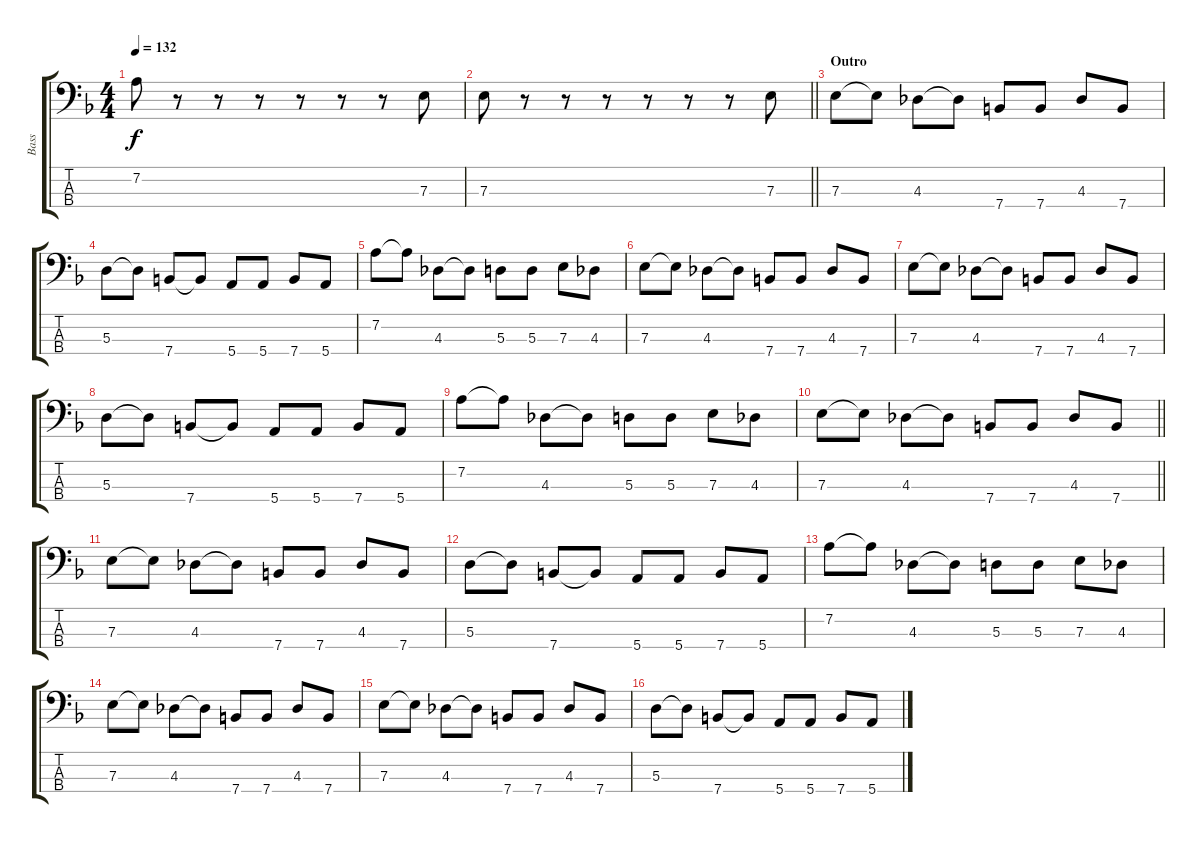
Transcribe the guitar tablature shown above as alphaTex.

\track ("Bass" "Bass") {instrument electricbassfinger}
\staff {score tabs}
\tuning (G2 D2 A1 E1) {hide}
\ts (4 4)
\tempo 132
\clef f4
\ks f
7.2.8{dy f} r.8 r.8 r.8 r.8 r.8 r.8 7.3.8 |
\barLineRight lightlight
7.3.8 r.8 r.8 r.8 r.8 r.8 r.8 7.3.8 |
\section ("" "Outro")
7.3.8 7.3{t}.8 4.3.8 4.3{t}.8 7.4.8 7.4.8 4.3.8 7.4.8 |
5.3.8 5.3{t}.8 7.4.8 7.4{t}.8 5.4.8 5.4.8 7.4.8 5.4.8 |
7.2.8 7.2{t}.8 4.3.8 4.3{t}.8 5.3.8 5.3.8 7.3.8 4.3.8 |
7.3.8 7.3{t}.8 4.3.8 4.3{t}.8 7.4.8 7.4.8 4.3.8 7.4.8 |
7.3.8 7.3{t}.8 4.3.8 4.3{t}.8 7.4.8 7.4.8 4.3.8 7.4.8 |
5.3.8 5.3{t}.8 7.4.8 7.4{t}.8 5.4.8 5.4.8 7.4.8 5.4.8 |
7.2.8 7.2{t}.8 4.3.8 4.3{t}.8 5.3.8 5.3.8 7.3.8 4.3.8 |
\barLineRight lightlight
7.3.8 7.3{t}.8 4.3.8 4.3{t}.8 7.4.8 7.4.8 4.3.8 7.4.8 |
7.3.8 7.3{t}.8 4.3.8 4.3{t}.8 7.4.8 7.4.8 4.3.8 7.4.8 |
5.3.8 5.3{t}.8 7.4.8 7.4{t}.8 5.4.8 5.4.8 7.4.8 5.4.8 |
7.2.8 7.2{t}.8 4.3.8 4.3{t}.8 5.3.8 5.3.8 7.3.8 4.3.8 |
7.3.8 7.3{t}.8 4.3.8 4.3{t}.8 7.4.8 7.4.8 4.3.8 7.4.8 |
7.3.8 7.3{t}.8 4.3.8 4.3{t}.8 7.4.8 7.4.8 4.3.8 7.4.8 |
5.3.8 5.3{t}.8 7.4.8 7.4{t}.8 5.4.8 5.4.8 7.4.8 5.4.8
